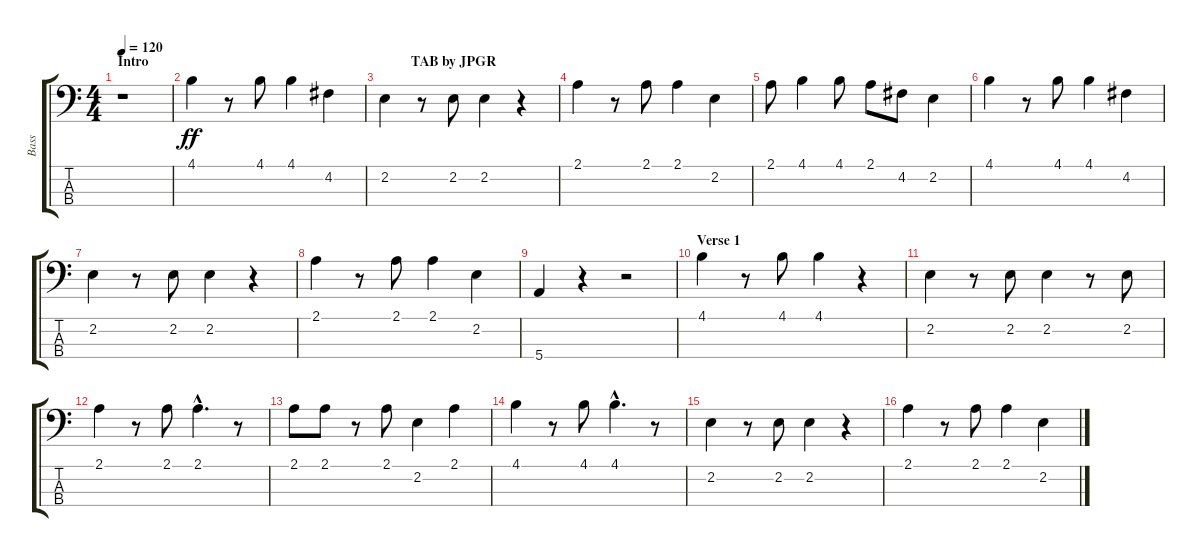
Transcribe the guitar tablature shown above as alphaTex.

\track ("Bass" "Bass") {instrument fretlessbass}
\staff {score tabs}
\tuning (G2 D2 A1 E1) {hide}
\ts (4 4)
\section ("" "Intro                                                                           TAB by JPGR")
\tempo 120
\clef f4
\ks c
r.1{dy ff instrument fretlessbass} |
4.1.4 r.8 4.1.8 4.1.4 4.2.4 |
2.2.4 r.8 2.2.8 2.2.4 r.4 |
2.1.4 r.8 2.1.8 2.1.4 2.2.4 |
2.1.8 4.1.4 4.1.8 2.1.8 4.2.8 2.2.4 |
4.1.4 r.8 4.1.8 4.1.4 4.2.4 |
2.2.4 r.8 2.2.8 2.2.4 r.4 |
2.1.4 r.8 2.1.8 2.1.4 2.2.4 |
5.4.4 r.4 r.2 |
\section ("" "Verse 1")
4.1.4 r.8 4.1.8 4.1.4 r.4 |
2.2.4 r.8 2.2.8 2.2.4 r.8 2.2.8 |
2.1.4 r.8 2.1.8 2.1{hac}.4{d} r.8 |
2.1.8 2.1.8 r.8 2.1.8 2.2.4 2.1.4 |
4.1.4 r.8 4.1.8 4.1{hac}.4{d} r.8 |
2.2.4 r.8 2.2.8 2.2.4 r.4 |
2.1.4 r.8 2.1.8 2.1.4 2.2.4
